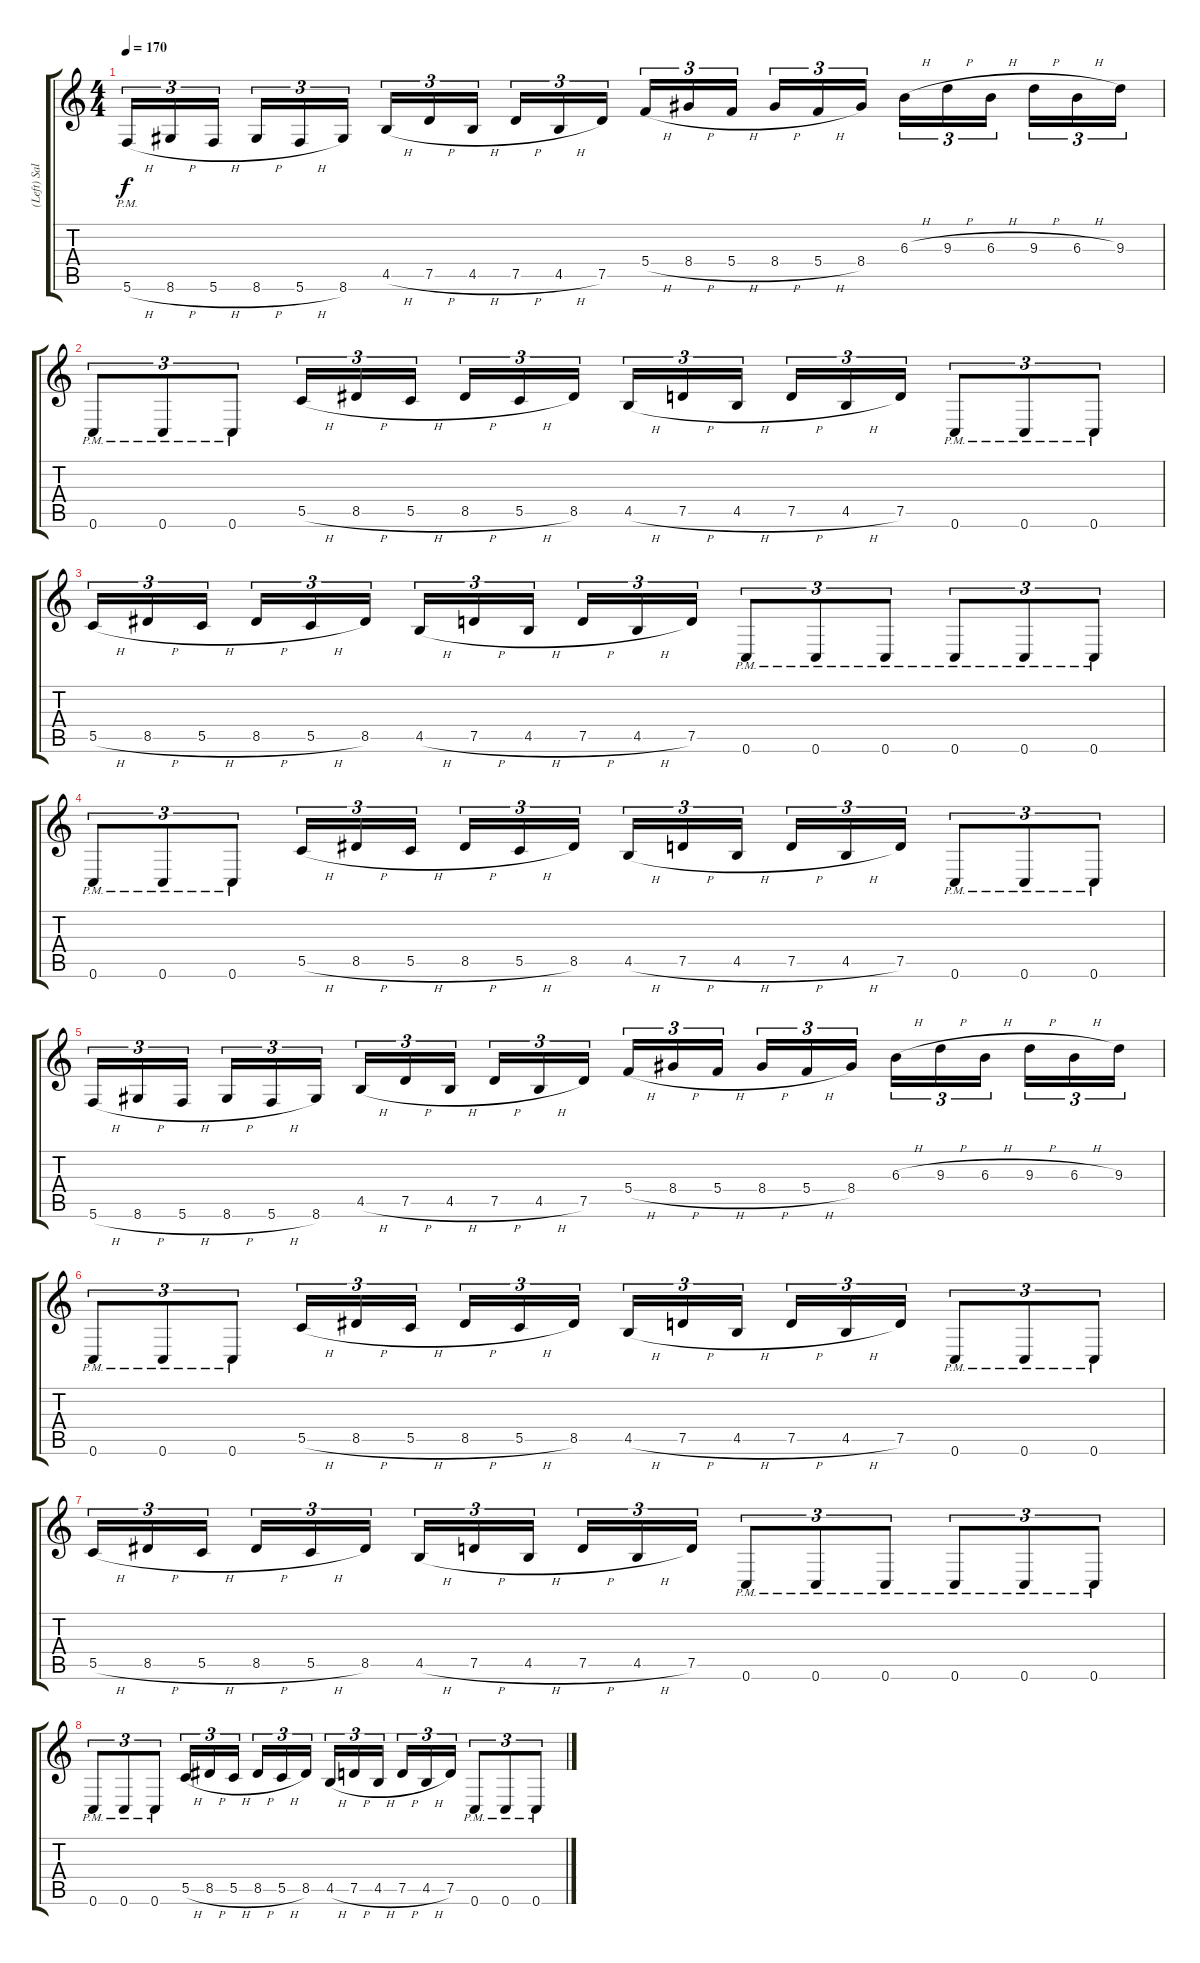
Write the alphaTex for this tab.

\track ("(Left) Sal" "(Left) Sal") {instrument distortionguitar}
\staff {score tabs}
\tuning (D4 A3 F3 C3 G2 C2) {hide}
\ts (4 4)
\tempo 170
\clef g2
\ks c
5.6{h pm}.16{tu (3 2) dy f} 8.6{h}.16{tu (3 2)} 5.6{h}.16{tu (3 2) beam splitsecondary} 8.6{h}.16{tu (3 2)} 5.6{h}.16{tu (3 2)} 8.6.16{tu (3 2)} 4.5{h}.16{tu (3 2)} 7.5{h}.16{tu (3 2)} 4.5{h}.16{tu (3 2) beam splitsecondary} 7.5{h}.16{tu (3 2)} 4.5{h}.16{tu (3 2)} 7.5.16{tu (3 2)} 5.4{h}.16{tu (3 2)} 8.4{h}.16{tu (3 2)} 5.4{h}.16{tu (3 2) beam splitsecondary} 8.4{h}.16{tu (3 2)} 5.4{h}.16{tu (3 2)} 8.4.16{tu (3 2)} 6.3{h}.16{tu (3 2)} 9.3{h}.16{tu (3 2)} 6.3{h}.16{tu (3 2) beam splitsecondary} 9.3{h}.16{tu (3 2)} 6.3{h}.16{tu (3 2)} 9.3.16{tu (3 2)} |
0.6{pm}.8{tu (3 2)} 0.6{pm}.8{tu (3 2)} 0.6{pm}.8{tu (3 2)} 5.5{h}.16{tu (3 2)} 8.5{h}.16{tu (3 2)} 5.5{h}.16{tu (3 2) beam splitsecondary} 8.5{h}.16{tu (3 2)} 5.5{h}.16{tu (3 2)} 8.5.16{tu (3 2)} 4.5{h}.16{tu (3 2)} 7.5{h}.16{tu (3 2)} 4.5{h}.16{tu (3 2) beam splitsecondary} 7.5{h}.16{tu (3 2)} 4.5{h}.16{tu (3 2)} 7.5.16{tu (3 2)} 0.6{pm}.8{tu (3 2)} 0.6{pm}.8{tu (3 2)} 0.6{pm}.8{tu (3 2)} |
5.5{h}.16{tu (3 2)} 8.5{h}.16{tu (3 2)} 5.5{h}.16{tu (3 2) beam splitsecondary} 8.5{h}.16{tu (3 2)} 5.5{h}.16{tu (3 2)} 8.5.16{tu (3 2)} 4.5{h}.16{tu (3 2)} 7.5{h}.16{tu (3 2)} 4.5{h}.16{tu (3 2) beam splitsecondary} 7.5{h}.16{tu (3 2)} 4.5{h}.16{tu (3 2)} 7.5.16{tu (3 2)} 0.6{pm}.8{tu (3 2)} 0.6{pm}.8{tu (3 2)} 0.6{pm}.8{tu (3 2)} 0.6{pm}.8{tu (3 2)} 0.6{pm}.8{tu (3 2)} 0.6{pm}.8{tu (3 2)} |
0.6{pm}.8{tu (3 2)} 0.6{pm}.8{tu (3 2)} 0.6{pm}.8{tu (3 2)} 5.5{h}.16{tu (3 2)} 8.5{h}.16{tu (3 2)} 5.5{h}.16{tu (3 2) beam splitsecondary} 8.5{h}.16{tu (3 2)} 5.5{h}.16{tu (3 2)} 8.5.16{tu (3 2)} 4.5{h}.16{tu (3 2)} 7.5{h}.16{tu (3 2)} 4.5{h}.16{tu (3 2) beam splitsecondary} 7.5{h}.16{tu (3 2)} 4.5{h}.16{tu (3 2)} 7.5.16{tu (3 2)} 0.6{pm}.8{tu (3 2)} 0.6{pm}.8{tu (3 2)} 0.6{pm}.8{tu (3 2)} |
5.6{h}.16{tu (3 2)} 8.6{h}.16{tu (3 2)} 5.6{h}.16{tu (3 2) beam splitsecondary} 8.6{h}.16{tu (3 2)} 5.6{h}.16{tu (3 2)} 8.6.16{tu (3 2)} 4.5{h}.16{tu (3 2)} 7.5{h}.16{tu (3 2)} 4.5{h}.16{tu (3 2) beam splitsecondary} 7.5{h}.16{tu (3 2)} 4.5{h}.16{tu (3 2)} 7.5.16{tu (3 2)} 5.4{h}.16{tu (3 2)} 8.4{h}.16{tu (3 2)} 5.4{h}.16{tu (3 2) beam splitsecondary} 8.4{h}.16{tu (3 2)} 5.4{h}.16{tu (3 2)} 8.4.16{tu (3 2)} 6.3{h}.16{tu (3 2)} 9.3{h}.16{tu (3 2)} 6.3{h}.16{tu (3 2) beam splitsecondary} 9.3{h}.16{tu (3 2)} 6.3{h}.16{tu (3 2)} 9.3.16{tu (3 2)} |
0.6{pm}.8{tu (3 2)} 0.6{pm}.8{tu (3 2)} 0.6{pm}.8{tu (3 2)} 5.5{h}.16{tu (3 2)} 8.5{h}.16{tu (3 2)} 5.5{h}.16{tu (3 2) beam splitsecondary} 8.5{h}.16{tu (3 2)} 5.5{h}.16{tu (3 2)} 8.5.16{tu (3 2)} 4.5{h}.16{tu (3 2)} 7.5{h}.16{tu (3 2)} 4.5{h}.16{tu (3 2) beam splitsecondary} 7.5{h}.16{tu (3 2)} 4.5{h}.16{tu (3 2)} 7.5.16{tu (3 2)} 0.6{pm}.8{tu (3 2)} 0.6{pm}.8{tu (3 2)} 0.6{pm}.8{tu (3 2)} |
5.5{h}.16{tu (3 2)} 8.5{h}.16{tu (3 2)} 5.5{h}.16{tu (3 2) beam splitsecondary} 8.5{h}.16{tu (3 2)} 5.5{h}.16{tu (3 2)} 8.5.16{tu (3 2)} 4.5{h}.16{tu (3 2)} 7.5{h}.16{tu (3 2)} 4.5{h}.16{tu (3 2) beam splitsecondary} 7.5{h}.16{tu (3 2)} 4.5{h}.16{tu (3 2)} 7.5.16{tu (3 2)} 0.6{pm}.8{tu (3 2)} 0.6{pm}.8{tu (3 2)} 0.6{pm}.8{tu (3 2)} 0.6{pm}.8{tu (3 2)} 0.6{pm}.8{tu (3 2)} 0.6{pm}.8{tu (3 2)} |
0.6{pm}.8{tu (3 2)} 0.6{pm}.8{tu (3 2)} 0.6{pm}.8{tu (3 2)} 5.5{h}.16{tu (3 2)} 8.5{h}.16{tu (3 2)} 5.5{h}.16{tu (3 2) beam splitsecondary} 8.5{h}.16{tu (3 2)} 5.5{h}.16{tu (3 2)} 8.5.16{tu (3 2)} 4.5{h}.16{tu (3 2)} 7.5{h}.16{tu (3 2)} 4.5{h}.16{tu (3 2) beam splitsecondary} 7.5{h}.16{tu (3 2)} 4.5{h}.16{tu (3 2)} 7.5.16{tu (3 2)} 0.6{pm}.8{tu (3 2)} 0.6{pm}.8{tu (3 2)} 0.6{pm}.8{tu (3 2)}
